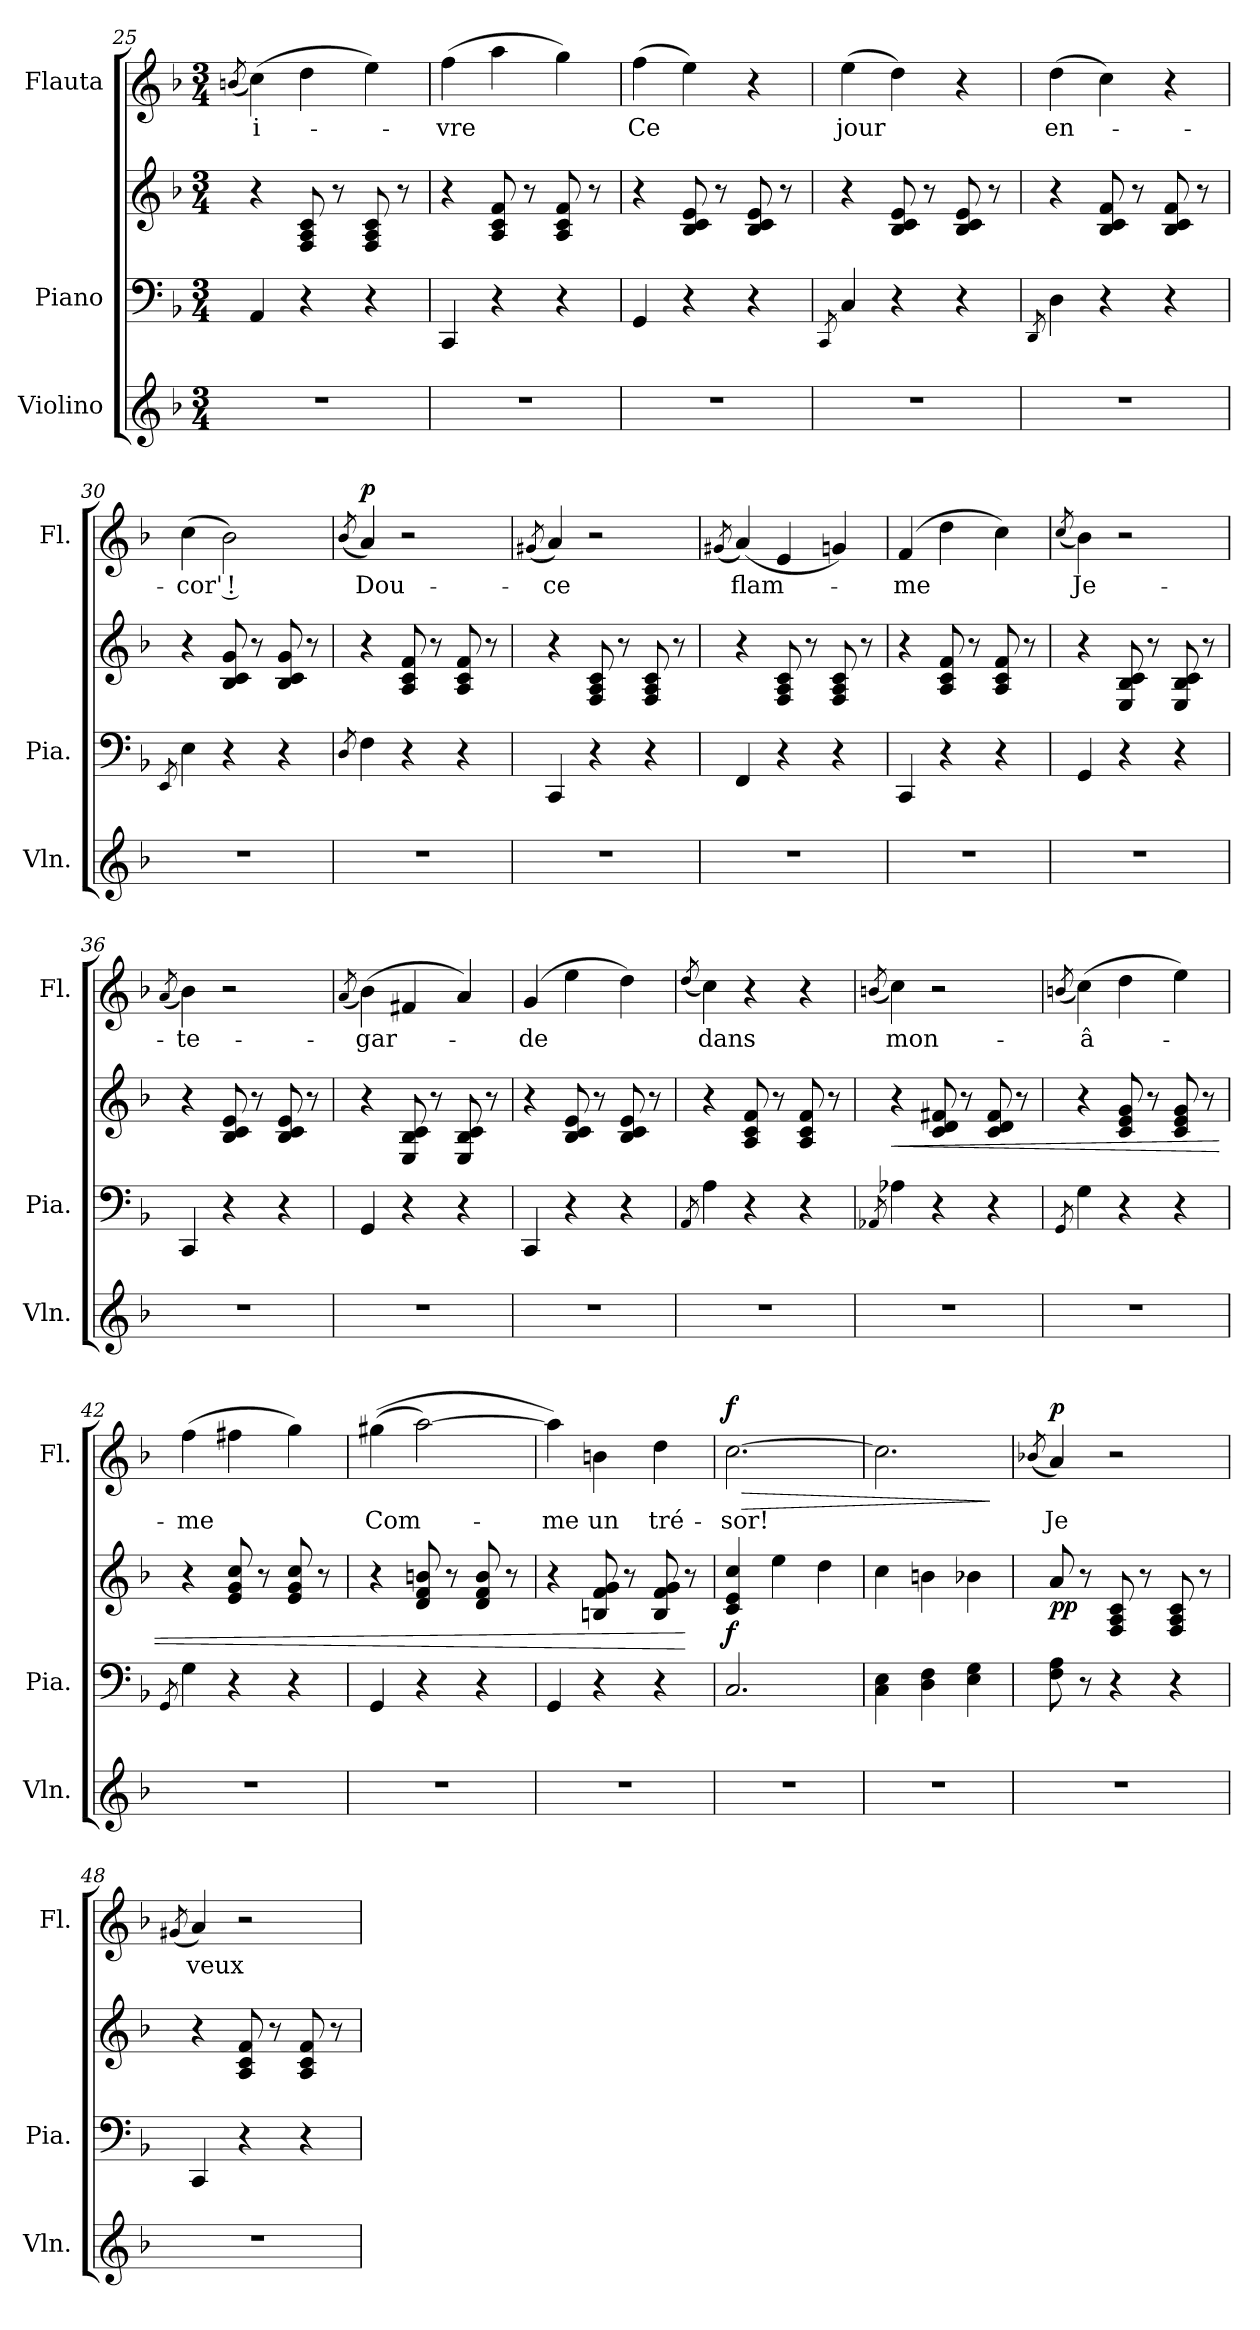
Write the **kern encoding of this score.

**kern	**kern	**kern	**dynam	**kern	**text	**dynam
*part3	*part2	*part2	*part2	*part1	*part1	*part1
*staff4	*staff3	*staff2	*staff2/3	*staff1	*staff1	*staff1
*I"Violino	*I"Piano	*	*	*I"Flauta	*	*
*I'Vln.	*I'Pia.	*	*	*I'Fl.	*	*
!!LO:PB:g=z
*clefG2	*clefF4	*clefG2	*	*clefG2	*	*
*k[b-]	*k[b-]	*k[b-]	*	*k[b-]	*	*
*M3/4	*M3/4	*M3/4	*	*M3/4	*	*
=25	=25	=25	=25	=25	=25	=25
.	.	.	.	(8qbn/	.	.
2.r	4AA/	4r	.	(4cc\)	-i-	.
.	4r	8F/ 8A/ 8c/	.	4dd\	.	.
.	.	8r	.	.	.	.
.	4r	8F/ 8A/ 8c/	.	4ee\)	.	.
.	.	8r	.	.	.	.
=26	=26	=26	=26	=26	=26	=26
2.r	4CC/	4r	.	(4ff\	-vre	.
.	4r	8A/ 8c/ 8f/	.	4aa\	.	.
.	.	8r	.	.	.	.
.	4r	8A/ 8c/ 8f/	.	4gg\)	.	.
.	.	8r	.	.	.	.
=27	=27	=27	=27	=27	=27	=27
2.r	4GG/	4r	.	(4ff\	Ce	.
.	4r	8B-/ 8c/ 8e/	.	4ee\)	.	.
.	.	8r	.	.	.	.
.	4r	8B-/ 8c/ 8e/	.	4r	.	.
.	.	8r	.	.	.	.
=28	=28	=28	=28	=28	=28	=28
.	8qCC/	.	.	.	.	.
2.r	4C/	4r	.	(4ee\	jour	.
.	4r	8B-/ 8c/ 8e/	.	4dd\)	.	.
.	.	8r	.	.	.	.
.	4r	8B-/ 8c/ 8e/	.	4r	.	.
.	.	8r	.	.	.	.
=29	=29	=29	=29	=29	=29	=29
.	8qDD/	.	.	.	.	.
2.r	4D\	4r	.	(4dd\	en-	.
.	4r	8B-/ 8c/ 8f/	.	4cc\)	.	.
.	.	8r	.	.	.	.
.	4r	8B-/ 8c/ 8f/	.	4r	.	.
.	.	8r	.	.	.	.
!!LO:LB:g=z
=30	=30	=30	=30	=30	=30	=30
.	8qEE/	.	.	.	.	.
2.r	4E\	4r	.	(4cc\	-cor' !	.
.	4r	8B-/ 8c/ 8g/	.	2b-\)	.	.
.	.	8r	.	.	.	.
.	4r	8B-/ 8c/ 8g/	.	.	.	.
.	.	8r	.	.	.	.
=31	=31	=31	=31	=31	=31	=31
.	8qD/	.	.	(8qb-/	.	.
!	!	!	!	!	!	!LO:DY:a
2.r	4F\	4r	.	4a/)	Dou-	p
.	4r	8A/ 8c/ 8f/	.	2r	.	.
.	.	8r	.	.	.	.
.	4r	8A/ 8c/ 8f/	.	.	.	.
.	.	8r	.	.	.	.
=32	=32	=32	=32	=32	=32	=32
.	.	.	.	(8qg#X/	.	.
2.r	4CC/	4r	.	4a/)	-ce	.
.	4r	8F/ 8A/ 8c/	.	2r	.	.
.	.	8r	.	.	.	.
.	4r	8F/ 8A/ 8c/	.	.	.	.
.	.	8r	.	.	.	.
=33	=33	=33	=33	=33	=33	=33
.	.	.	.	(8qg#X/	.	.
2.r	4FF/	4r	.	(4a/)	flam-	.
.	4r	8F/ 8A/ 8c/	.	4e/	.	.
.	.	8r	.	.	.	.
.	4r	8F/ 8A/ 8c/	.	4gn/)	.	.
.	.	8r	.	.	.	.
=34	=34	=34	=34	=34	=34	=34
2.r	4CC/	4r	.	(4f/	-me	.
.	4r	8A/ 8c/ 8f/	.	4dd\	.	.
.	.	8r	.	.	.	.
.	4r	8A/ 8c/ 8f/	.	4cc\)	.	.
.	.	8r	.	.	.	.
!!LO:LB:g=z
=35	=35	=35	=35	=35	=35	=35
.	.	.	.	(8qcc/	.	.
2.r	4GG/	4r	.	4b-\)	Je-	.
.	4r	8E/ 8B-/ 8c/	.	2r	.	.
.	.	8r	.	.	.	.
.	4r	8E/ 8B-/ 8c/	.	.	.	.
.	.	8r	.	.	.	.
=36	=36	=36	=36	=36	=36	=36
.	.	.	.	(8qa/	.	.
2.r	4CC/	4r	.	4b-\)	te-	.
.	4r	8B-/ 8c/ 8e/	.	2r	.	.
.	.	8r	.	.	.	.
.	4r	8B-/ 8c/ 8e/	.	.	.	.
.	.	8r	.	.	.	.
=37	=37	=37	=37	=37	=37	=37
.	.	.	.	(8qa/	.	.
2.r	4GG/	4r	.	(4b-\)	gar-	.
.	4r	8E/ 8B-/ 8c/	.	4f#X/	.	.
.	.	8r	.	.	.	.
.	4r	8E/ 8B-/ 8c/	.	4a/)	.	.
.	.	8r	.	.	.	.
=38	=38	=38	=38	=38	=38	=38
2.r	4CC/	4r	.	(4g/	-de	.
.	4r	8B-/ 8c/ 8e/	.	4ee\	.	.
.	.	8r	.	.	.	.
.	4r	8B-/ 8c/ 8e/	.	4dd\)	.	.
.	.	8r	.	.	.	.
=39	=39	=39	=39	=39	=39	=39
.	8qAA/	.	.	(8qdd/	.	.
2.r	4A\	4r	.	4cc\)	dans	.
!	!	!	!LO:DY:a=2	!	!	!LO:DY:a
.	4r	8A/ 8c/ 8f/	other-dynamics	4r	.	other-dynamics
.	.	8r	.	.	.	.
.	4r	8A/ 8c/ 8f/	.	4r	.	.
.	.	8r	.	.	.	.
!!LO:LB:g=z
=40	=40	=40	=40	=40	=40	=40
.	8qAA-X/	.	.	(8qbn/	.	.
!	!	!	!LO:HP:b	!	!	!
2.r	4A-X\	4r	<	4cc\)	mon-	.
.	4r	8c/ 8d/ 8f#X/	.	2r	.	.
.	.	8r	.	.	.	.
.	4r	8c/ 8d/ 8f#/	.	.	.	.
.	.	8r	.	.	.	.
=41	=41	=41	=41	=41	=41	=41
.	8qGG/	.	.	(8qbn/	.	.
2.r	4G\	4r	.	(4cc\)	â-	.
.	4r	8c/ 8e/ 8g/	.	4dd\	.	.
.	.	8r	.	.	.	.
.	4r	8c/ 8e/ 8g/	.	4ee\)	.	.
.	.	8r	.	.	.	.
=42	=42	=42	=42	=42	=42	=42
.	8qGG/	.	.	.	.	.
2.r	4G\	4r	.	(4ff\	-me	.
.	4r	8e/ 8g/ 8cc/	.	4ff#X\	.	.
.	.	8r	.	.	.	.
.	4r	8e/ 8g/ 8cc/	.	4gg\)	.	.
.	.	8r	.	.	.	.
=43	=43	=43	=43	=43	=43	=43
2.r	4GG/	4r	.	((4gg#X\	Com-	.
.	4r	8d/ 8f/ 8bn/	.	[2aa\)	.	.
.	.	8r	.	.	.	.
.	4r	8d/ 8f/ 8b/	.	.	.	.
.	.	8r	.	.	.	.
=44	=44	=44	=44	=44	=44	=44
2.r	4GG/	4r	.	4aa\])	-me	.
.	4r	8Bn/ 8f/ 8g/	.	4bn\	un	.
.	.	8r	.	.	.	.
.	4r	8B/ 8f/ 8g/	.	4dd\	tré-	.
.	.	8r	[	.	.	.
!!LO:PB:g=z
=45	=45	=45	=45	=45	=45	=45
!	!	!	!LO:DY:a=2	!	!	!LO:HP:b
!	!	!	!	!	!	!LO:DY:n=1:a
2.r	2.C/	4c/ 4e/ 4cc/	f	[2.cc\	-sor!	> f
.	.	4ee\	.	.	.	.
.	.	4dd\	.	.	.	.
=46	=46	=46	=46	=46	=46	=46
2.r	4C\ 4E\	4cc\	.	2.cc\]	.	.
.	4D\ 4F\	4bn\	.	.	.	.
.	4E\ 4G\	4b-X\	.	.	.	.
.	.	.	.	.	.	]
=47	=47	=47	=47	=47	=47	=47
.	.	.	.	(8qb-X/	.	.
!	!	!	!LO:DY:b	!	!	!LO:DY:a
2.r	8F\ 8A\	8a/	pp	4a/)	Je	p
.	8r	8r	.	.	.	.
.	4r	8F/ 8A/ 8c/	.	2r	.	.
.	.	8r	.	.	.	.
.	4r	8F/ 8A/ 8c/	.	.	.	.
.	.	8r	.	.	.	.
=48	=48	=48	=48	=48	=48	=48
.	.	.	.	(8qg#X/	.	.
2.r	4CC/	4r	.	4a/)	veux	.
.	4r	8A/ 8c/ 8f/	.	2r	.	.
.	.	8r	.	.	.	.
.	4r	8A/ 8c/ 8f/	.	.	.	.
.	.	8r	.	.	.	.
=	=	=	=	=	=	=
*-	*-	*-	*-	*-	*-	*-
